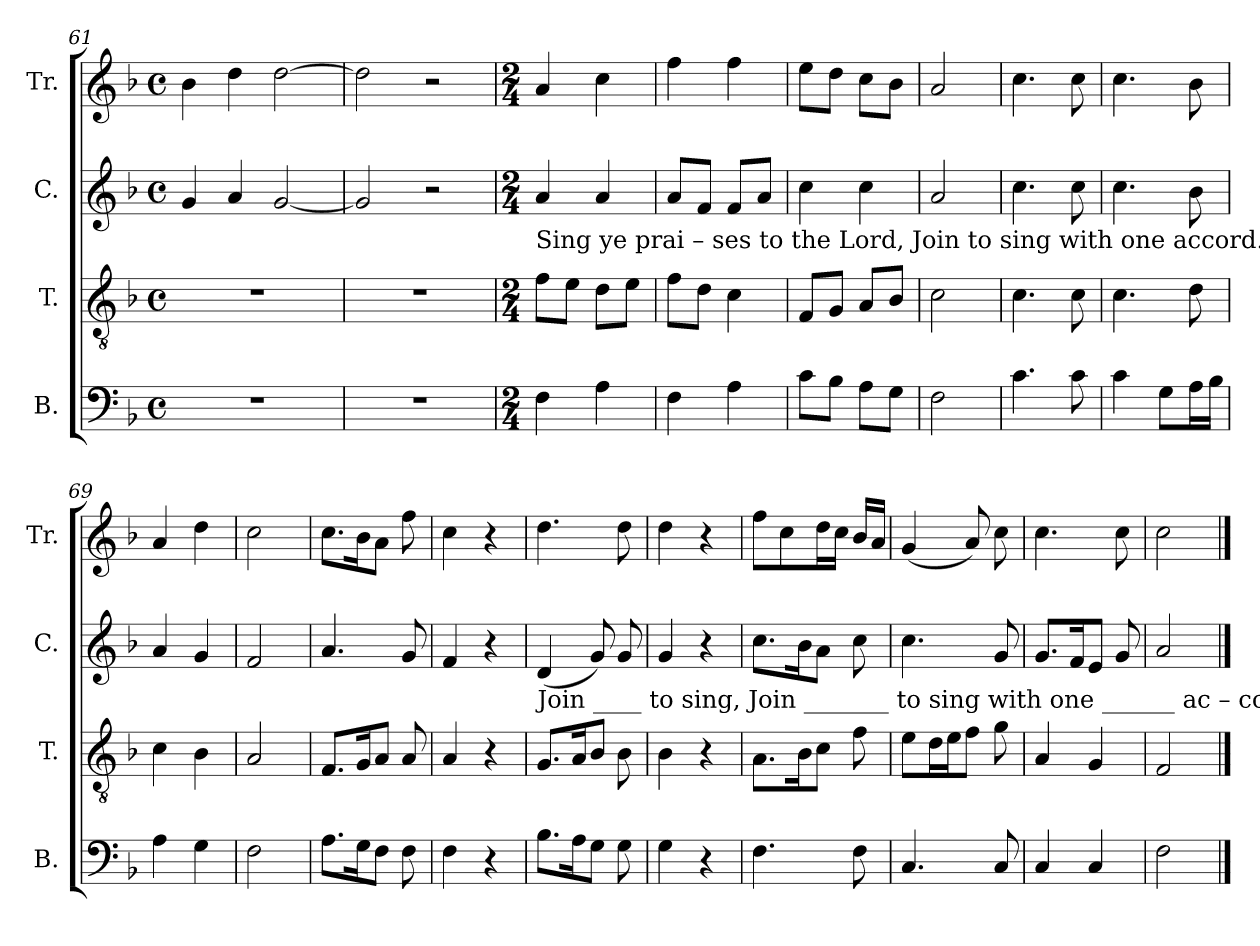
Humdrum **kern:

**kern	**kern	**kern	**kern
*part4	*part3	*part2	*part1
*staff4	*staff3	*staff2	*staff1
*I"B.	*I"T.	*I"C.	*I"Tr.
*I'B.	*I'T.	*I'C.	*I'Tr.
*clefF4	*clefGv2	*clefG2	*clefG2
*k[b-]	*k[b-]	*k[b-]	*k[b-]
*M4/4	*M4/4	*M4/4	*M4/4
*met(c)	*met(c)	*met(c)	*met(c)
=61	=61	=61	=61
1r	1r	4g/	4b-\
.	.	4a/	4dd\
.	.	[2g/	[2dd\
=62	=62	=62	=62
1r	1r	2g/]	2dd\]
.	.	2r	2r
=63	=63	=63	=63
*M2/4	*M2/4	*M2/4	*M2/4
!	!	!LO:TX:b:t=Sing  ye      prai – ses    to      the    Lord,  Join  to  sing  with   one accord.  Join       to    sing,	!
4F\	8f\L	4a/	4a/
.	8e\J	.	.
4A\	8d\L	4a/	4cc\
.	8e\J	.	.
=64	=64	=64	=64
4F\	8f\L	8a/L	4ff\
.	8d\J	8f/J	.
4A\	4c\	8f/L	4ff\
.	.	8a/J	.
=65	=65	=65	=65
8c\L	8F/L	4cc\	8ee\L
8B-\J	8G/J	.	8dd\J
8A\L	8A/L	4cc\	8cc\L
8G\J	8B-/J	.	8b-\J
=66	=66	=66	=66
2F\	2c\	2a/	2a/
=67	=67	=67	=67
4.c\	4.c\	4.cc\	4.cc\
8c\	8c\	8cc\	8cc\
=68	=68	=68	=68
4c\	4.c\	4.cc\	4.cc\
8G\L	.	.	.
16A\L	8d\	8b-\	8b-\
16B-\JJ	.	.	.
=69	=69	=69	=69
4A\	4c\	4a/	4a/
4G\	4B-\	4g/	4dd\
=70	=70	=70	=70
2F\	2A/	2f/	2cc\
=71	=71	=71	=71
8.A\L	8.F/L	4.a/	8.cc\L
16G\K	16G/K	.	16b-\K
8F\J	8A/J	.	8a\J
8F\	8A/	8g/	8ff\
=72	=72	=72	=72
4F\	4A/	4f/	4cc\
4r	4r	4r	4r
!!LO:LB:g=z
=73	=73	=73	=73
!	!	!LO:TX:b:t=Join ____     to      sing,          Join _______    to        sing                  with  one ______  ac – cord.	!
8.B-\L	8.G/L	(4d/	4.dd\
16A\K	16A/K	.	.
8G\J	8B-/J	8g/)	.
8G\	8B-\	8g/	8dd\
=74	=74	=74	=74
4G\	4B-\	4g/	4dd\
4r	4r	4r	4r
=75	=75	=75	=75
4.F\	8.A\L	8.cc\L	8ff\L
.	.	.	8cc\
.	16B-\K	16b-\K	.
.	8c\J	8a\J	16dd\L
.	.	.	16cc\JJ
8F\	8f\	8cc\	16b-/LL
.	.	.	16a/JJ
=76	=76	=76	=76
4.C/	8e\L	4.cc\	(4g/
.	16d\L	.	.
.	16e\J	.	.
.	8f\J	.	8a/)
8C/	8g\	8g/	8cc\
=77	=77	=77	=77
4C/	4A/	8.g/L	4.cc\
.	.	16f/K	.
4C/	4G/	8e/J	.
.	.	8g/	8cc\
=78	=78	=78	=78
2F\	2F/	2a/	2cc\
==	==	==	==
*-	*-	*-	*-
